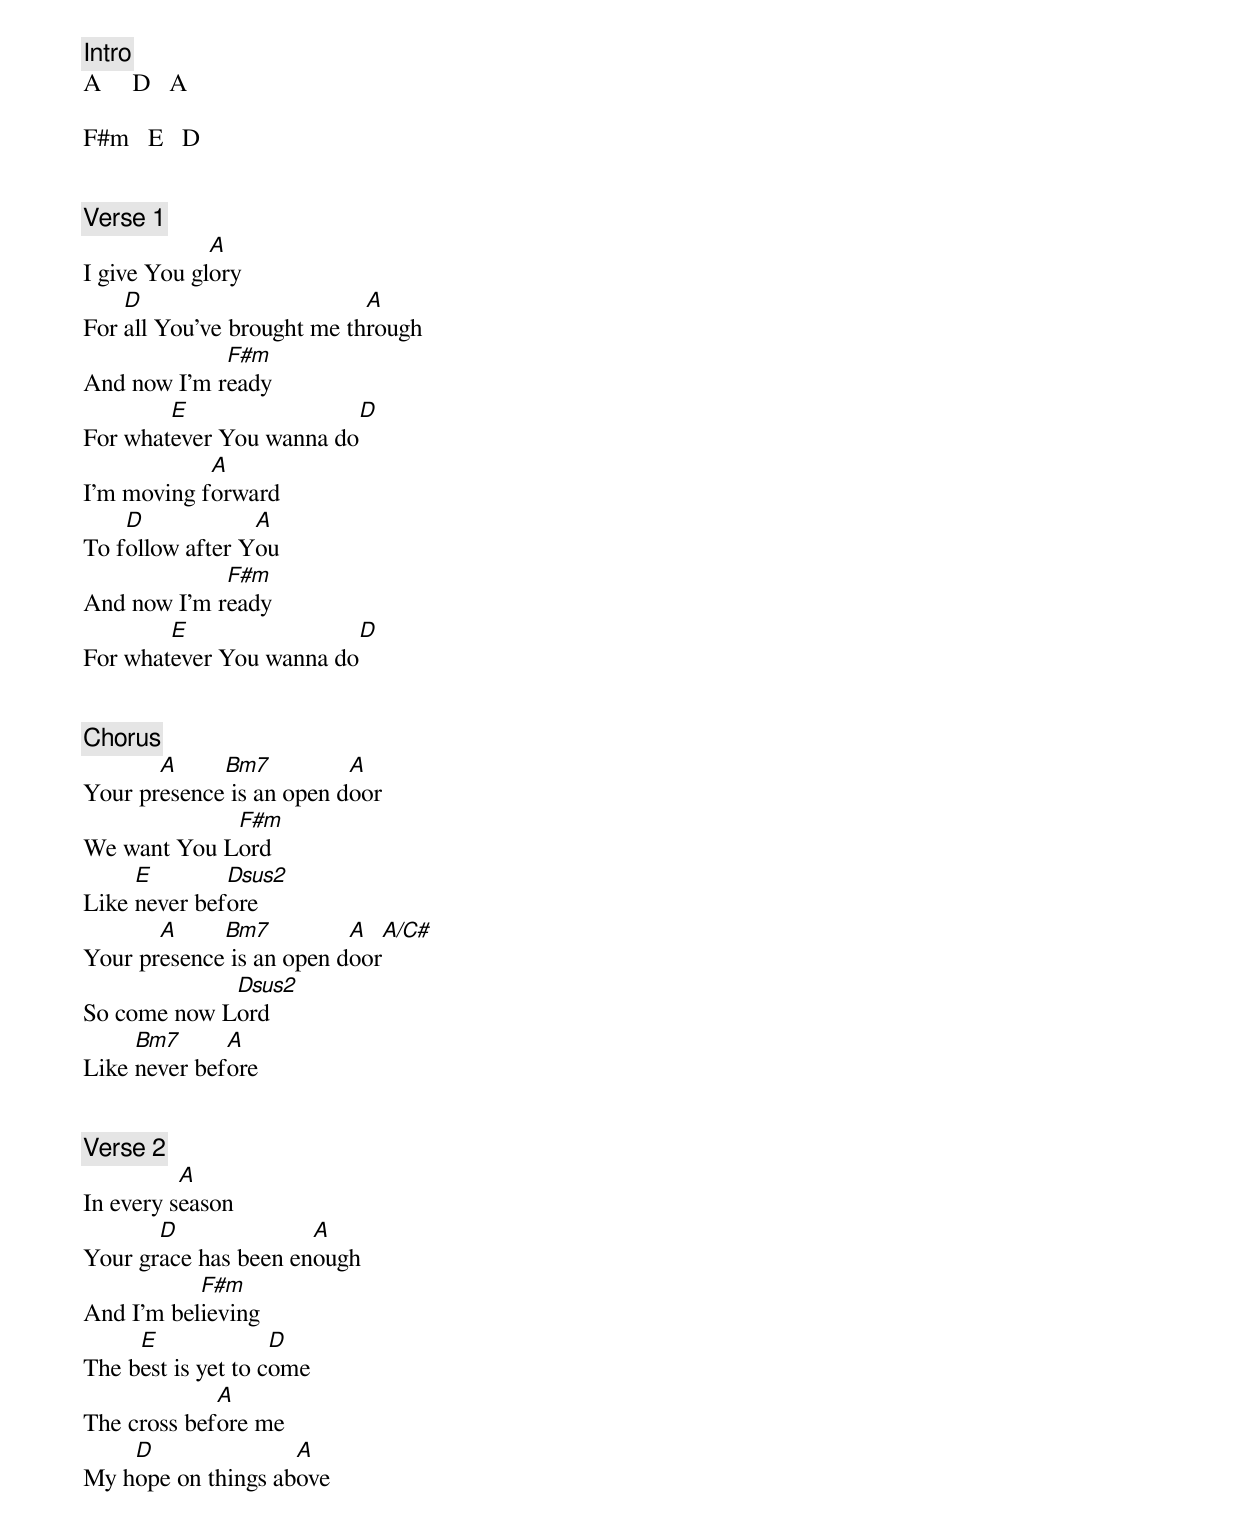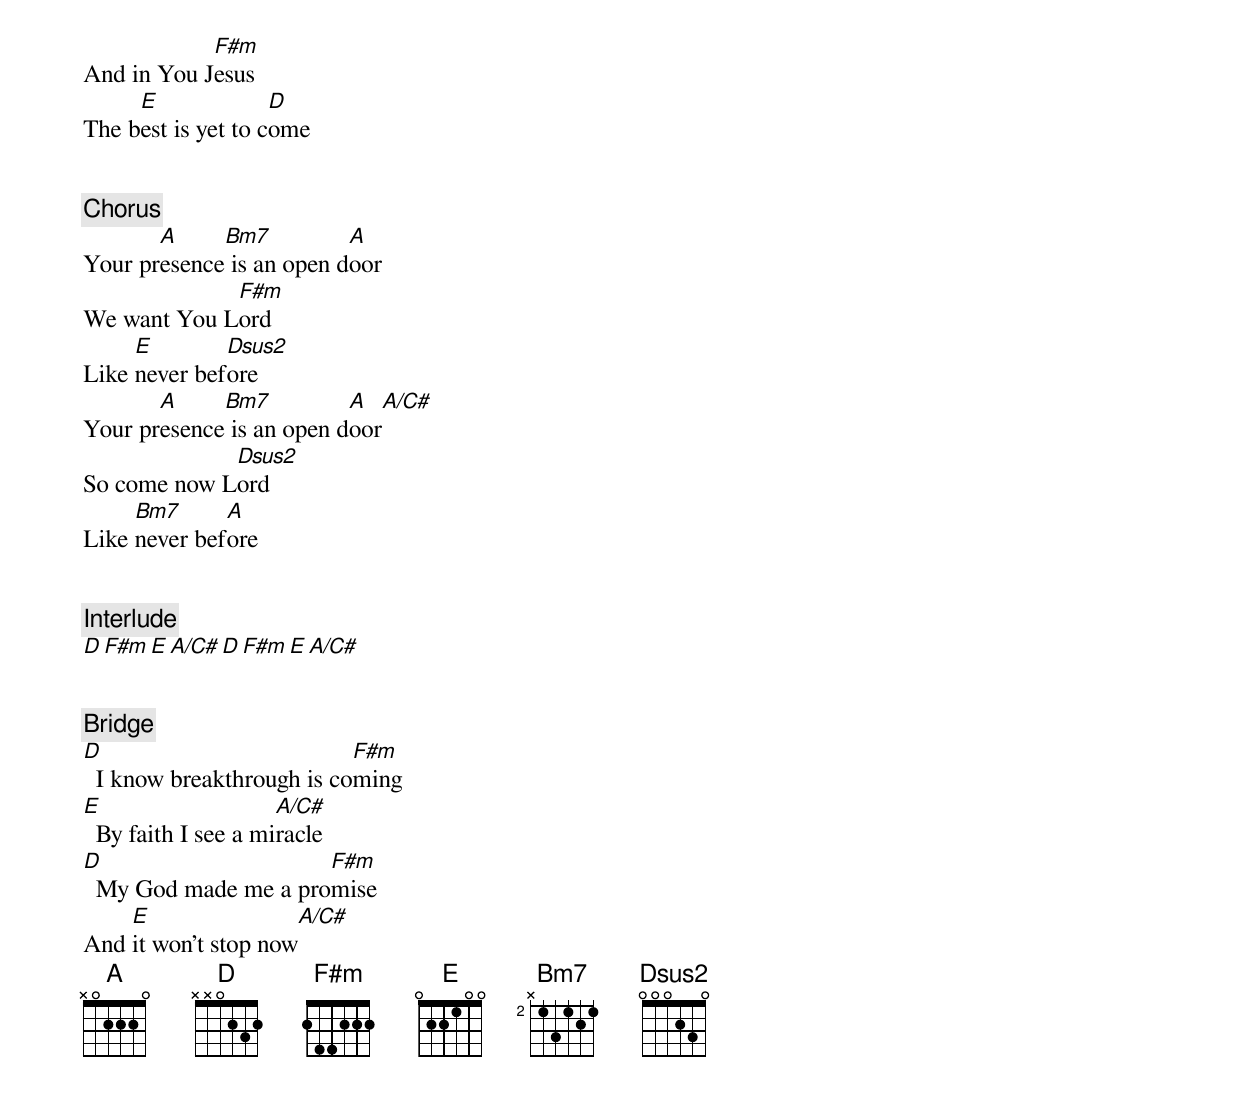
[Intro]
A     D   A

F#m   E   D


[Verse 1]
             A
I give You glory
    D                       A
For all You've brought me through
             F#m
And now I'm ready
        E                D
For whatever You wanna do
            A
I'm moving forward
    D            A
To follow after You
             F#m
And now I'm ready
        E                D
For whatever You wanna do


[Chorus]
       A     Bm7          A
Your presence is an open door
             F#m
We want You Lord
     E        Dsus2
Like never before
       A     Bm7          A   A/C#
Your presence is an open door
             Dsus2
So come now Lord
     Bm7      A
Like never before


[Verse 2]
          A
In every season
       D              A
Your grace has been enough
           F#m
And I'm believing
     E              D
The best is yet to come
             A
The cross before me
    D               A
My hope on things above
            F#m
And in You Jesus
     E              D
The best is yet to come


[Chorus]
       A     Bm7          A
Your presence is an open door
             F#m
We want You Lord
     E        Dsus2
Like never before
       A     Bm7          A   A/C#
Your presence is an open door
             Dsus2
So come now Lord
     Bm7      A
Like never before


[Interlude]
D    F#m  E    A/C#  D    F#m  E     A/C#


[Bridge]
D                          F#m
  I know breakthrough is coming
E                    A/C#
  By faith I see a miracle
D                     F#m
  My God made me a promise
    E                A/C#
And it won't stop now
